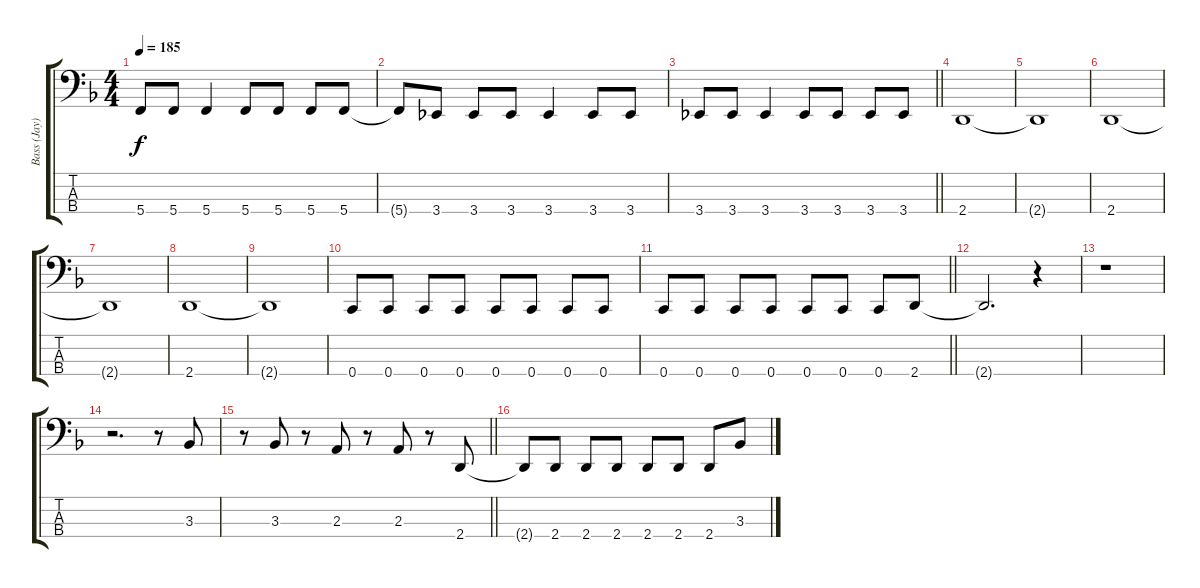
\track ("Bass (Jay)" "Bass (Jay)") {instrument electricbasspick}
\staff {score tabs}
\tuning (F2 C2 G1 C1) {hide}
\ts (4 4)
\tempo 185
\clef f4
\ks dminor
5.4.8{dy f} 5.4.8 5.4.4 5.4.8 5.4.8 5.4.8 5.4.8 |
5.4{t}.8 3.4.8 3.4.8 3.4.8 3.4.4 3.4.8 3.4.8 |
\barLineRight lightlight
3.4.8 3.4.8 3.4.4 3.4.8 3.4.8 3.4.8 3.4.8 |
2.4.1 |
2.4{t}.1 |
2.4.1 |
2.4{t}.1 |
2.4.1 |
2.4{t}.1 |
0.4.8 0.4.8 0.4.8 0.4.8 0.4.8 0.4.8 0.4.8 0.4.8 |
\barLineRight lightlight
0.4.8 0.4.8 0.4.8 0.4.8 0.4.8 0.4.8 0.4.8 2.4.8 |
2.4{t}.2{d} r.4 |
r.1 |
r.2{d} r.8 3.3.8 |
\barLineRight lightlight
r.8 3.3.8 r.8 2.3.8 r.8 2.3.8 r.8 2.4.8 |
2.4{t}.8 2.4.8 2.4.8 2.4.8 2.4.8 2.4.8 2.4.8 3.3.8
